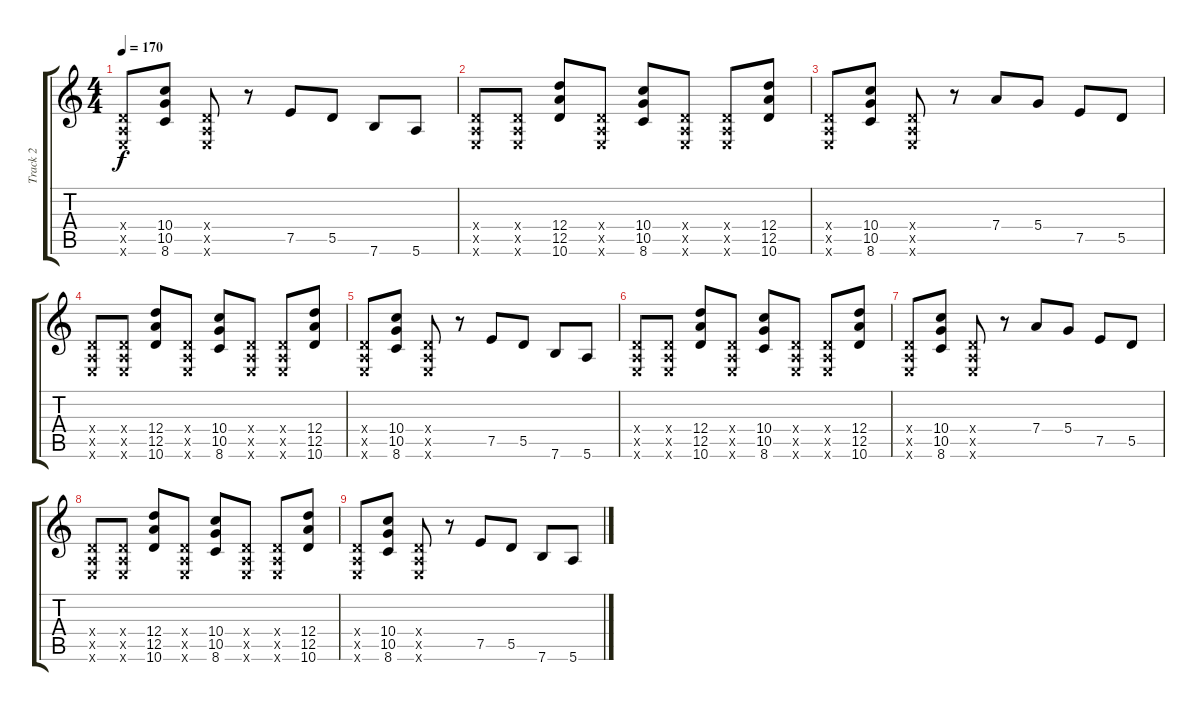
\track ("Track 2" "Track 2") {mute instrument overdrivenguitar}
\staff {score tabs}
\tuning (E4 B3 G3 D3 A2 E2) {hide}
\ts (4 4)
\tempo 170
\clef g2
\ks c
(0.4{x} 0.5{x} 0.6{x}).8{dy f} (10.4 10.5 8.6).8 (0.4{x} 0.5{x} 0.6{x}).8 r.8 7.5.8 5.5.8 7.6.8 5.6.8 |
(0.4{x} 0.5{x} 0.6{x}).8 (0.4{x} 0.5{x} 0.6{x}).8 (12.4 12.5 10.6).8 (0.4{x} 0.5{x} 0.6{x}).8 (10.4 10.5 8.6).8 (0.4{x} 0.5{x} 0.6{x}).8 (0.4{x} 0.5{x} 0.6{x}).8 (12.4 12.5 10.6).8 |
(0.4{x} 0.5{x} 0.6{x}).8 (10.4 10.5 8.6).8 (0.4{x} 0.5{x} 0.6{x}).8 r.8 7.4.8 5.4.8 7.5.8 5.5.8 |
(0.4{x} 0.5{x} 0.6{x}).8 (0.4{x} 0.5{x} 0.6{x}).8 (12.4 12.5 10.6).8 (0.4{x} 0.5{x} 0.6{x}).8 (10.4 10.5 8.6).8 (0.4{x} 0.5{x} 0.6{x}).8 (0.4{x} 0.5{x} 0.6{x}).8 (12.4 12.5 10.6).8 |
(0.4{x} 0.5{x} 0.6{x}).8 (10.4 10.5 8.6).8 (0.4{x} 0.5{x} 0.6{x}).8 r.8 7.5.8 5.5.8 7.6.8 5.6.8 |
(0.4{x} 0.5{x} 0.6{x}).8 (0.4{x} 0.5{x} 0.6{x}).8 (12.4 12.5 10.6).8 (0.4{x} 0.5{x} 0.6{x}).8 (10.4 10.5 8.6).8 (0.4{x} 0.5{x} 0.6{x}).8 (0.4{x} 0.5{x} 0.6{x}).8 (12.4 12.5 10.6).8 |
(0.4{x} 0.5{x} 0.6{x}).8 (10.4 10.5 8.6).8 (0.4{x} 0.5{x} 0.6{x}).8 r.8 7.4.8 5.4.8 7.5.8 5.5.8 |
(0.4{x} 0.5{x} 0.6{x}).8 (0.4{x} 0.5{x} 0.6{x}).8 (12.4 12.5 10.6).8 (0.4{x} 0.5{x} 0.6{x}).8 (10.4 10.5 8.6).8 (0.4{x} 0.5{x} 0.6{x}).8 (0.4{x} 0.5{x} 0.6{x}).8 (12.4 12.5 10.6).8 |
(0.4{x} 0.5{x} 0.6{x}).8 (10.4 10.5 8.6).8 (0.4{x} 0.5{x} 0.6{x}).8 r.8 7.5.8 5.5.8 7.6.8 5.6.8
